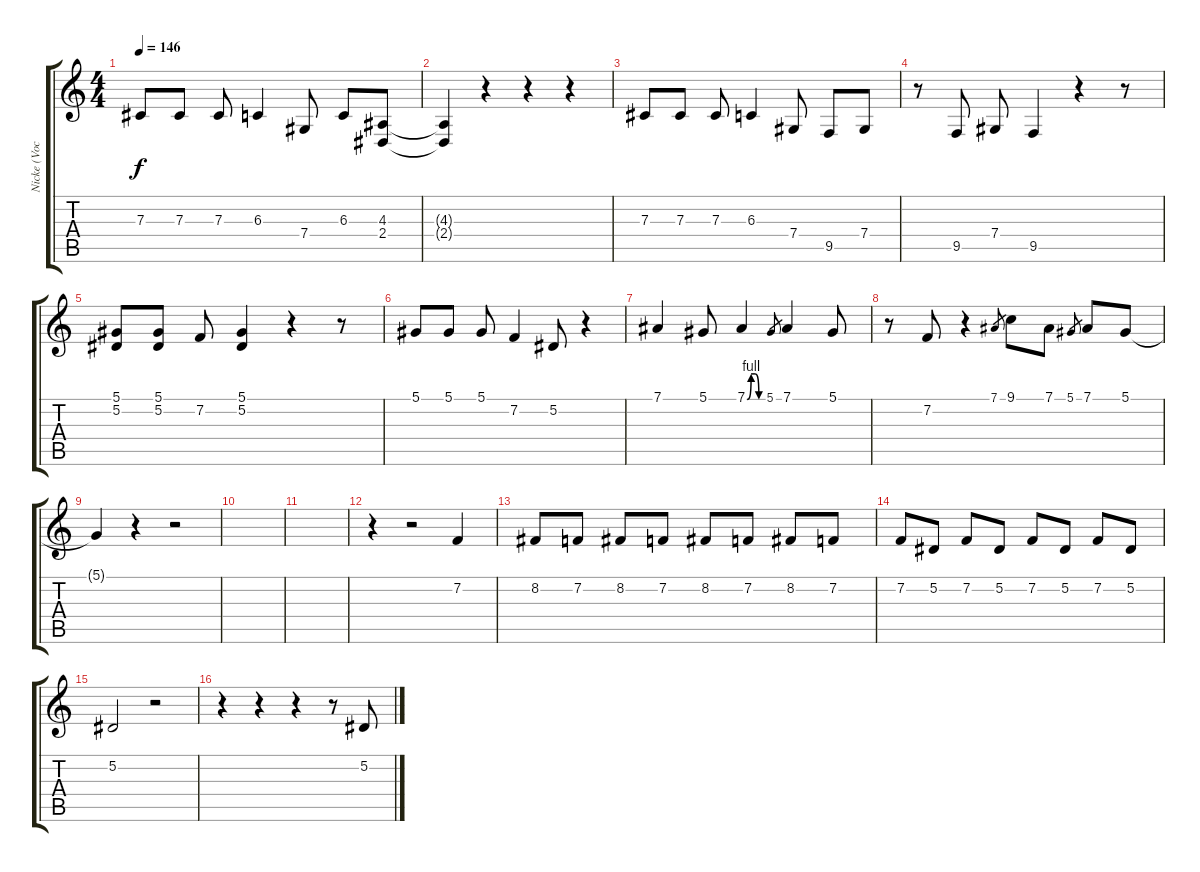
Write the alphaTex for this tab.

\track ("Nicke (Vocal)" "Nicke (Voc") {instrument lead5charang}
\staff {score tabs}
\tuning (Eb4 Bb3 Gb3 Db3 Ab2 Eb2) {hide}
\ts (4 4)
\tempo 146
\clef g2
\ks c
7.3.8{dy f} 7.3.8 7.3.8 6.3.4 7.4.8 6.3.8 (4.3 2.4).8 |
(4.3{t} 2.4{t}).4 r.4 r.4 r.4 |
7.3.8 7.3.8 7.3.8 6.3.4 7.4.8 9.5.8 7.4.8 |
r.8 9.5.8 7.4.8 9.5.4 r.4 r.8 |
(5.1 5.2).8 (5.1 5.2).8 7.2.8 (5.1 5.2).4 r.4 r.8 |
5.1.8 5.1.8 5.1.8 7.2.4 5.2.8 r.4 |
7.1.4 5.1.8 7.1{be (custom 0 0 15 4 30 4 45 0 60 0)}.4 5.1.8{gr} 7.1.4 5.1.8 |
r.8 7.2.8 r.4 7.1.8{gr} 9.1.8 7.1.8 5.1.8{gr} 7.1.8 5.1.8 |
5.1{t}.4 r.4 r.2 |
|
|
r.4 r.2 7.2.4 |
8.2.8 7.2.8 8.2.8 7.2.8 8.2.8 7.2.8 8.2.8 7.2.8 |
7.2.8 5.2.8 7.2.8 5.2.8 7.2.8 5.2.8 7.2.8 5.2.8 |
5.2.2 r.2 |
r.4 r.4 r.4 r.8 5.2.8
